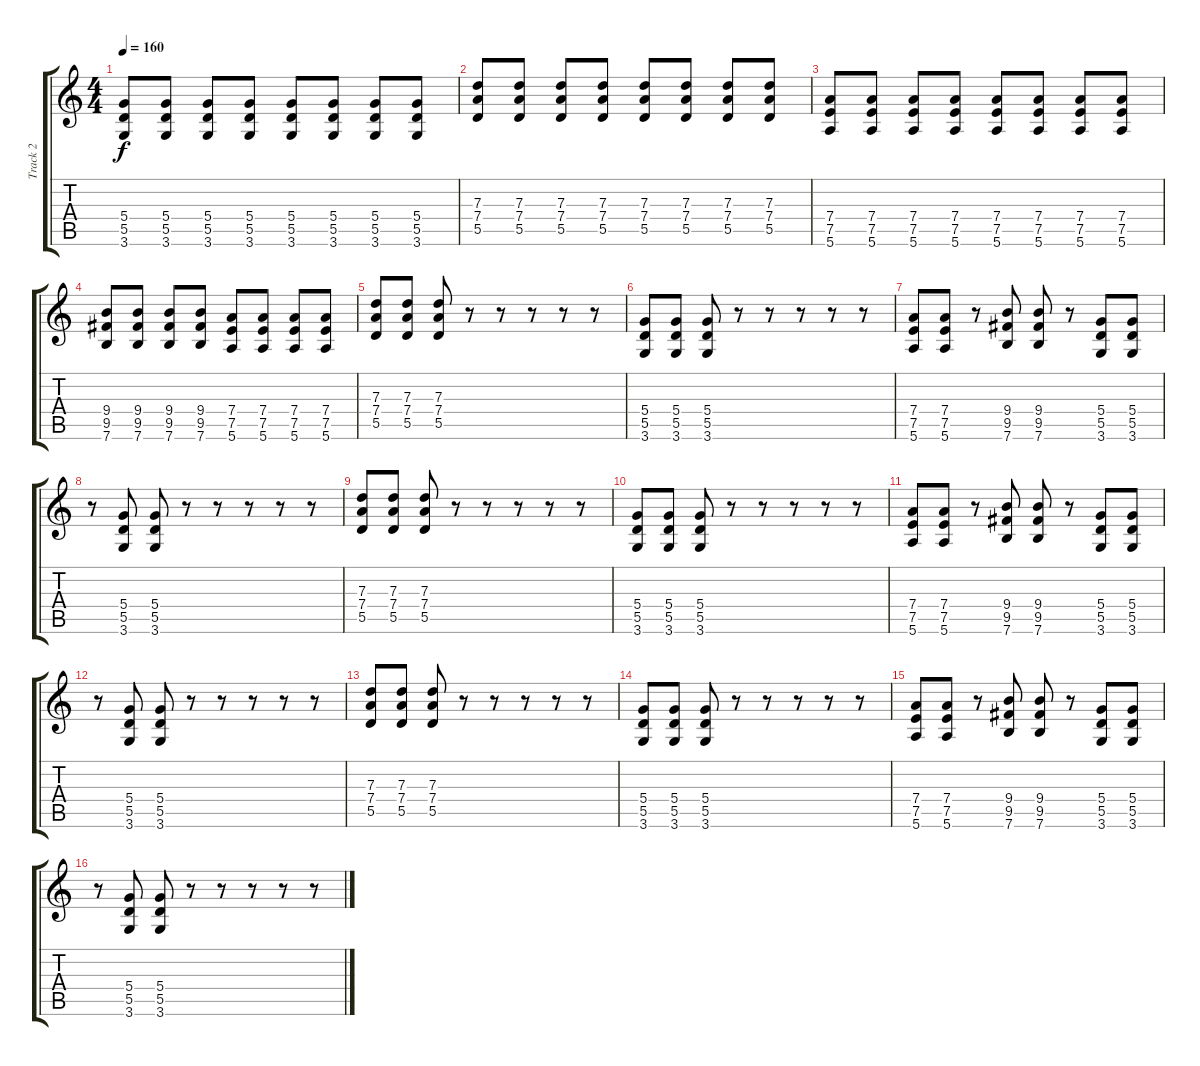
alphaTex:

\track ("Track 2" "Track 2") {instrument distortionguitar}
\staff {score tabs}
\tuning (E4 B3 G3 D3 A2 E2) {hide}
\ts (4 4)
\tempo 160
\clef g2
\ks c
(5.4 5.5 3.6).8{dy f} (5.4 5.5 3.6).8 (5.4 5.5 3.6).8 (5.4 5.5 3.6).8 (5.4 5.5 3.6).8 (5.4 5.5 3.6).8 (5.4 5.5 3.6).8 (5.4 5.5 3.6).8 |
(7.3 7.4 5.5).8 (7.3 7.4 5.5).8 (7.3 7.4 5.5).8 (7.3 7.4 5.5).8 (7.3 7.4 5.5).8 (7.3 7.4 5.5).8 (7.3 7.4 5.5).8 (7.3 7.4 5.5).8 |
(7.4 7.5 5.6).8 (7.4 7.5 5.6).8 (7.4 7.5 5.6).8 (7.4 7.5 5.6).8 (7.4 7.5 5.6).8 (7.4 7.5 5.6).8 (7.4 7.5 5.6).8 (7.4 7.5 5.6).8 |
(9.4 9.5 7.6).8 (9.4 9.5 7.6).8 (9.4 9.5 7.6).8 (9.4 9.5 7.6).8 (7.4 7.5 5.6).8 (7.4 7.5 5.6).8 (7.4 7.5 5.6).8 (7.4 7.5 5.6).8 |
(7.3 7.4 5.5).8 (7.3 7.4 5.5).8 (7.3 7.4 5.5).8 r.8 r.8 r.8 r.8 r.8 |
(5.4 5.5 3.6).8 (5.4 5.5 3.6).8 (5.4 5.5 3.6).8 r.8 r.8 r.8 r.8 r.8 |
(7.4 7.5 5.6).8 (7.4 7.5 5.6).8 r.8 (9.4 9.5 7.6).8 (9.4 9.5 7.6).8 r.8 (5.4 5.5 3.6).8 (5.4 5.5 3.6).8 |
r.8 (5.4 5.5 3.6).8 (5.4 5.5 3.6).8 r.8 r.8 r.8 r.8 r.8 |
(7.3 7.4 5.5).8 (7.3 7.4 5.5).8 (7.3 7.4 5.5).8 r.8 r.8 r.8 r.8 r.8 |
(5.4 5.5 3.6).8 (5.4 5.5 3.6).8 (5.4 5.5 3.6).8 r.8 r.8 r.8 r.8 r.8 |
(7.4 7.5 5.6).8 (7.4 7.5 5.6).8 r.8 (9.4 9.5 7.6).8 (9.4 9.5 7.6).8 r.8 (5.4 5.5 3.6).8 (5.4 5.5 3.6).8 |
r.8 (5.4 5.5 3.6).8 (5.4 5.5 3.6).8 r.8 r.8 r.8 r.8 r.8 |
(7.3 7.4 5.5).8 (7.3 7.4 5.5).8 (7.3 7.4 5.5).8 r.8 r.8 r.8 r.8 r.8 |
(5.4 5.5 3.6).8 (5.4 5.5 3.6).8 (5.4 5.5 3.6).8 r.8 r.8 r.8 r.8 r.8 |
(7.4 7.5 5.6).8 (7.4 7.5 5.6).8 r.8 (9.4 9.5 7.6).8 (9.4 9.5 7.6).8 r.8 (5.4 5.5 3.6).8 (5.4 5.5 3.6).8 |
r.8 (5.4 5.5 3.6).8 (5.4 5.5 3.6).8 r.8 r.8 r.8 r.8 r.8
